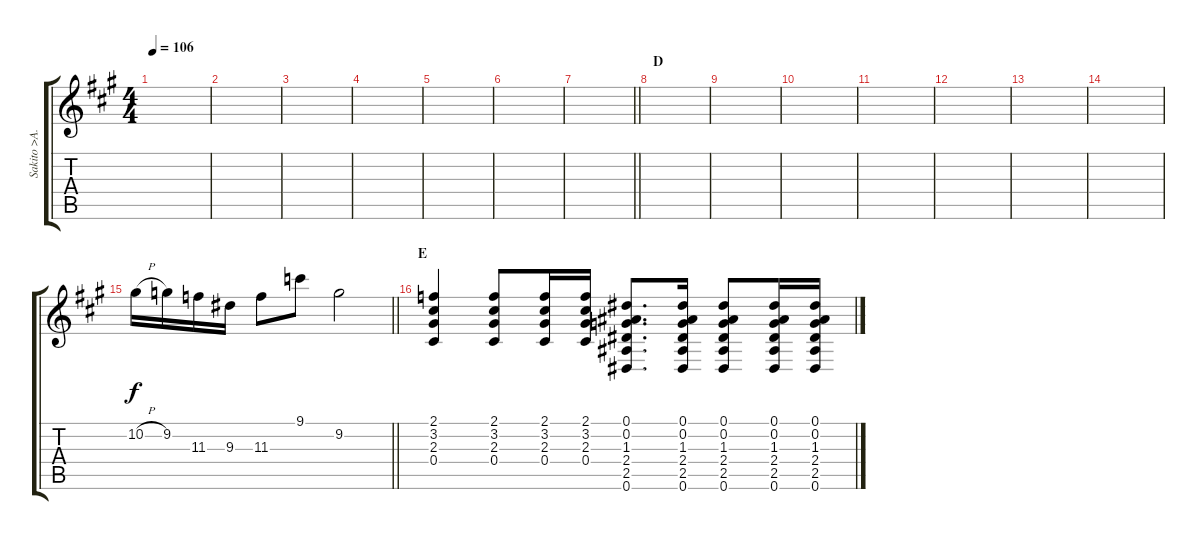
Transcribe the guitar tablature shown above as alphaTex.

\track ("Sakito >A.Gt" "Sakito >A.") {instrument acousticguitarsteel}
\staff {score tabs}
\tuning (Eb4 Bb3 Gb3 Db3 Ab2 Eb2) {hide}
\ts (4 4)
\tempo 106
\clef g2
\ks a
|
|
|
|
|
|
\barLineRight lightlight
|
\section ("" "D")
|
|
|
|
|
|
|
\barLineRight lightlight
10.2{h}.16 9.2.16 11.3.16 9.3.16 11.3.8 9.1.8 9.2.2 |
\section ("" "E")
(2.1 3.2 2.3 0.4).4 (2.1 3.2 2.3 0.4).8 (2.1 3.2 2.3 0.4).16 (2.1 3.2 2.3 0.4).16 (0.1 0.2 1.3 2.4 2.5 0.6).8{d} (0.1 0.2 1.3 2.4 2.5 0.6).16 (0.1 0.2 1.3 2.4 2.5 0.6).8 (0.1 0.2 1.3 2.4 2.5 0.6).16 (0.1 0.2 1.3 2.4 2.5 0.6).16
